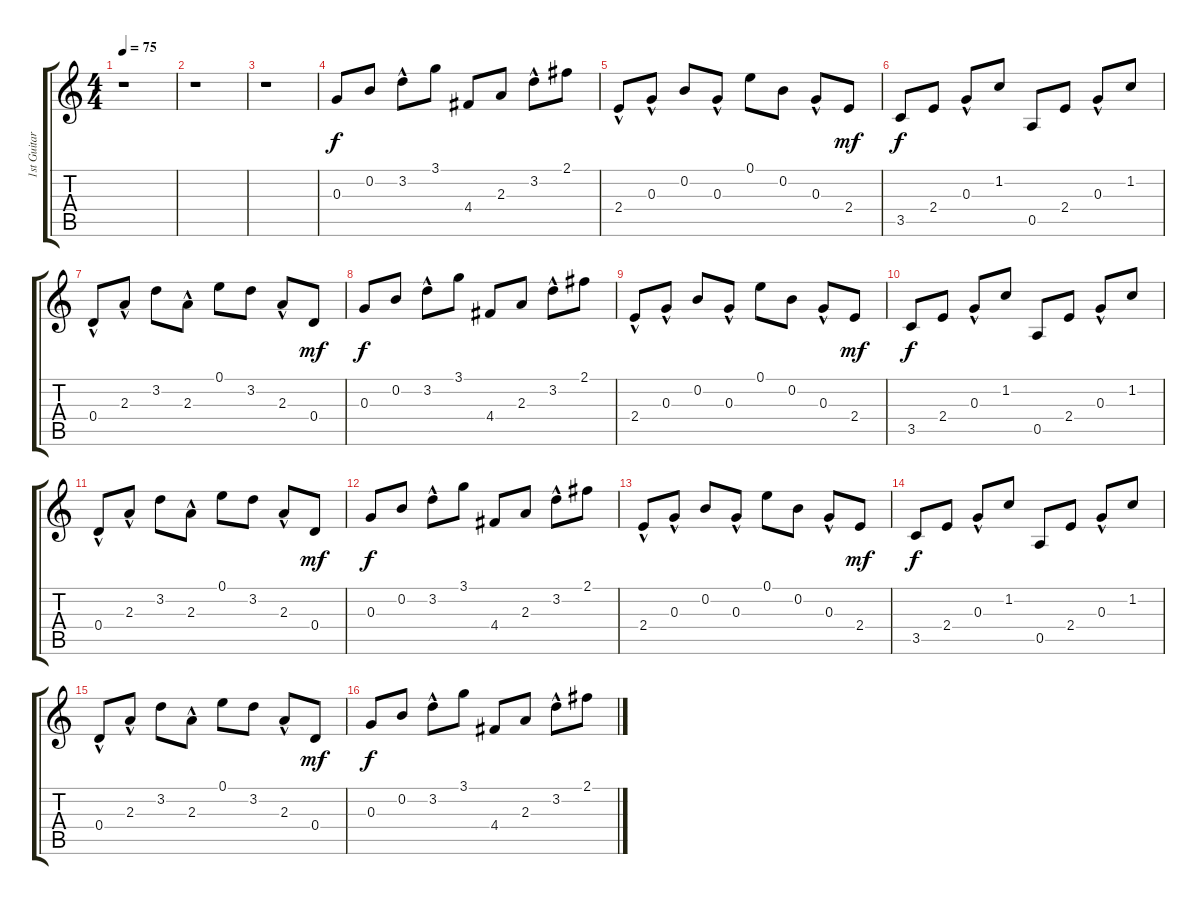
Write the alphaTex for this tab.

\track ("1st Guitar" "1st Guitar") {instrument acousticguitarsteel}
\staff {score tabs}
\tuning (E4 B3 G3 D3 A2 E2) {hide}
\ts (4 4)
\tempo 75
\clef g2
\ks c
r.1{dy f} |
r.1 |
r.1 |
0.3.8 0.2.8 3.2{hac}.8 3.1.8 4.4.8 2.3.8 3.2{hac}.8 2.1.8 |
2.4{hac}.8 0.3{hac}.8 0.2.8 0.3{hac}.8 0.1.8 0.2.8 0.3{hac}.8 2.4.8{dy mf} |
3.5.8{dy f} 2.4.8 0.3{hac}.8 1.2.8 0.5.8 2.4.8 0.3{hac}.8 1.2.8 |
0.4{hac}.8 2.3{hac}.8 3.2.8 2.3{hac}.8 0.1.8 3.2.8 2.3{hac}.8 0.4.8{dy mf} |
0.3.8{dy f} 0.2.8 3.2{hac}.8 3.1.8 4.4.8 2.3.8 3.2{hac}.8 2.1.8 |
2.4{hac}.8 0.3{hac}.8 0.2.8 0.3{hac}.8 0.1.8 0.2.8 0.3{hac}.8 2.4.8{dy mf} |
3.5.8{dy f} 2.4.8 0.3{hac}.8 1.2.8 0.5.8 2.4.8 0.3{hac}.8 1.2.8 |
0.4{hac}.8 2.3{hac}.8 3.2.8 2.3{hac}.8 0.1.8 3.2.8 2.3{hac}.8 0.4.8{dy mf} |
0.3.8{dy f} 0.2.8 3.2{hac}.8 3.1.8 4.4.8 2.3.8 3.2{hac}.8 2.1.8 |
2.4{hac}.8 0.3{hac}.8 0.2.8 0.3{hac}.8 0.1.8 0.2.8 0.3{hac}.8 2.4.8{dy mf} |
3.5.8{dy f} 2.4.8 0.3{hac}.8 1.2.8 0.5.8 2.4.8 0.3{hac}.8 1.2.8 |
0.4{hac}.8 2.3{hac}.8 3.2.8 2.3{hac}.8 0.1.8 3.2.8 2.3{hac}.8 0.4.8{dy mf} |
0.3.8{dy f} 0.2.8 3.2{hac}.8 3.1.8 4.4.8 2.3.8 3.2{hac}.8 2.1.8
